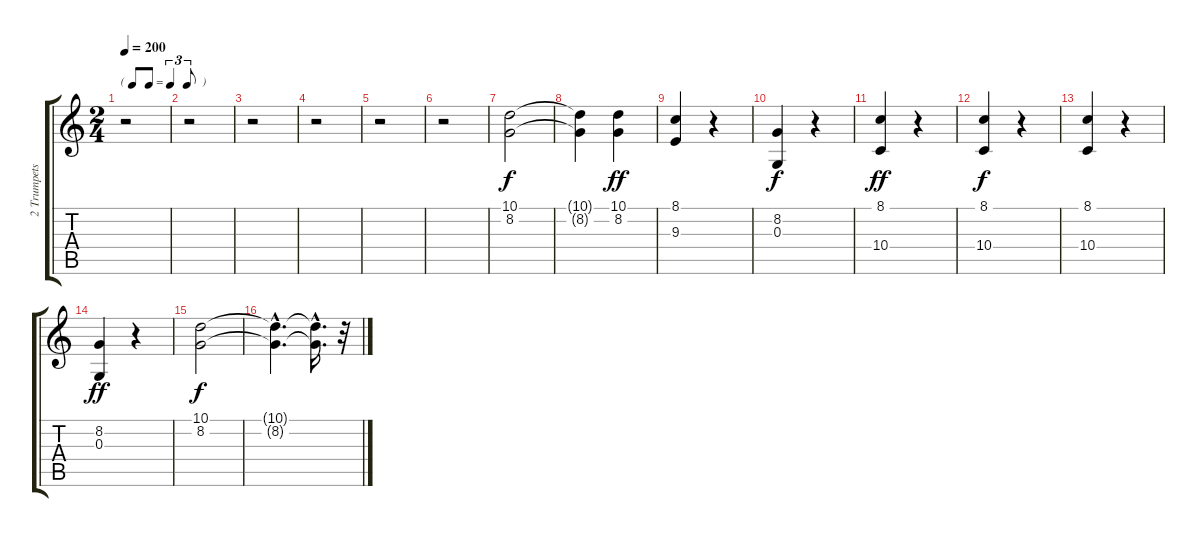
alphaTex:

\track ("2 Trumpets in C" "2 Trumpets") {instrument trumpet}
\staff {score tabs}
\tuning (E4 B3 G3 D3 A2 E2) {hide}
\ts (2 4)
\tf triplet8th
\tempo 200
\clef g2
\ks c
r.2{dy f} |
r.2 |
r.2 |
r.2 |
r.2 |
r.2 |
(10.1 8.2).2 |
(10.1{t} 8.2{t}).4 (10.1 8.2).4{dy ff} |
(8.1 9.3).4 r.4 |
(8.2 0.3).4{dy f} r.4 |
(8.1 10.4).4{dy ff} r.4 |
(8.1 10.4).4{dy f} r.4 |
(8.1 10.4).4 r.4 |
(8.2 0.3).4{dy ff} r.4 |
(10.1 8.2).2{dy f} |
(10.1{hac t} 8.2{hac t}).4{d} (10.1{hac t} 8.2{hac t}).16{d} r.32
